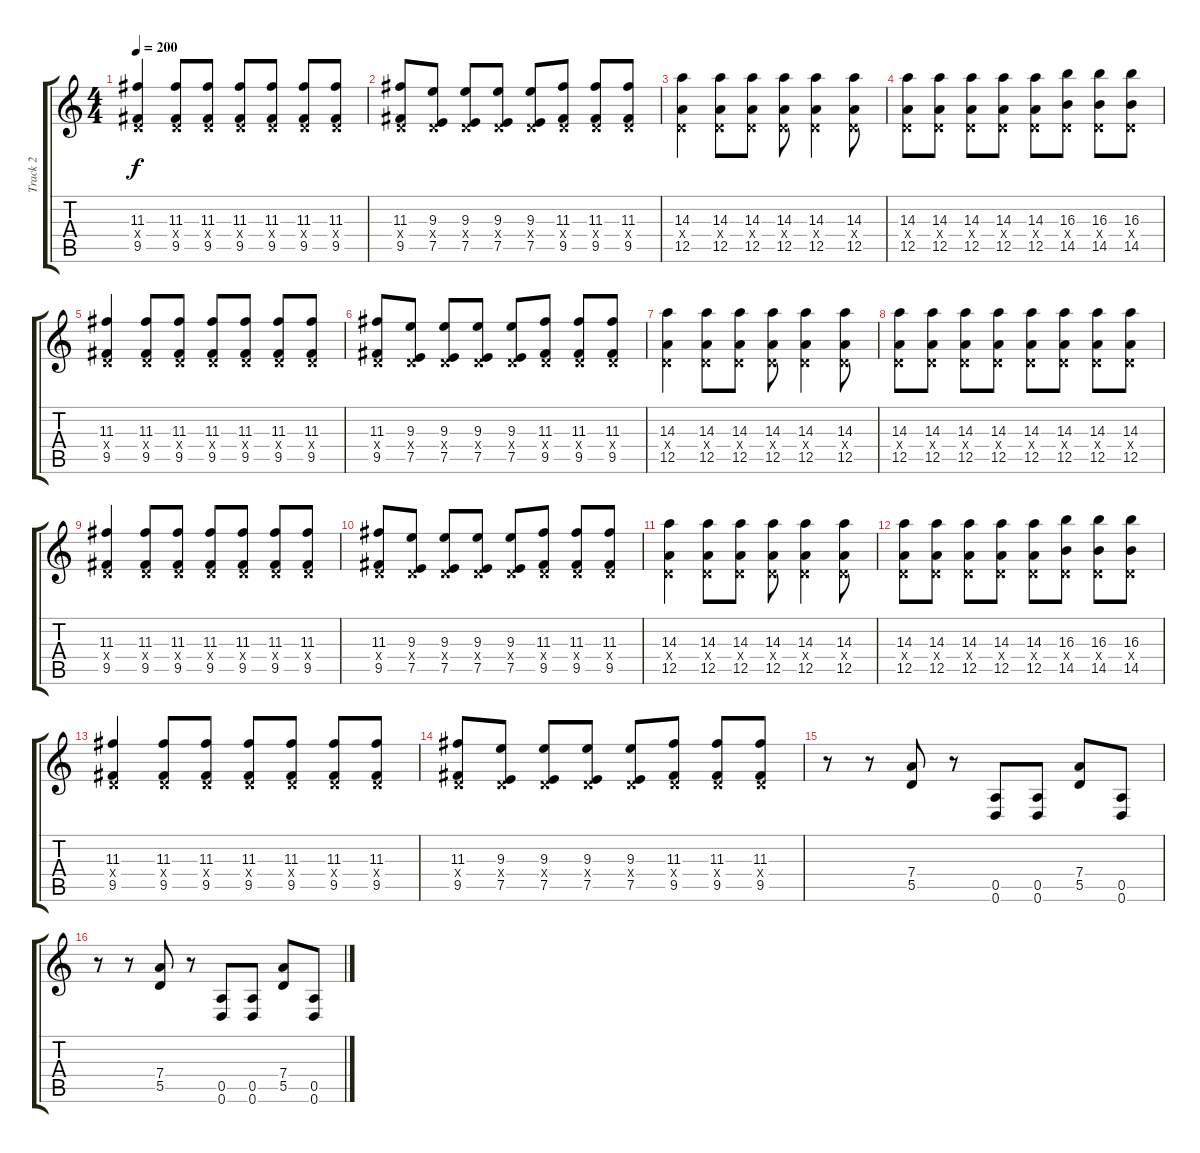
\track ("Track 2" "Track 2") {instrument distortionguitar}
\staff {score tabs}
\tuning (E4 B3 G3 D3 A2 D2) {hide}
\ts (4 4)
\tempo 200
\clef g2
\ks c
(11.3 0.4{x} 9.5).4{dy f} (11.3 0.4{x} 9.5).8 (11.3 0.4{x} 9.5).8 (11.3 0.4{x} 9.5).8 (11.3 0.4{x} 9.5).8 (11.3 0.4{x} 9.5).8 (11.3 0.4{x} 9.5).8 |
(11.3 0.4{x} 9.5).8 (9.3 0.4{x} 7.5).8 (9.3 0.4{x} 7.5).8 (9.3 0.4{x} 7.5).8 (9.3 0.4{x} 7.5).8 (11.3 0.4{x} 9.5).8 (11.3 0.4{x} 9.5).8 (11.3 0.4{x} 9.5).8 |
(14.3 0.4{x} 12.5).4 (14.3 0.4{x} 12.5).8 (14.3 0.4{x} 12.5).8 (14.3 0.4{x} 12.5).8 (14.3 0.4{x} 12.5).4 (14.3 0.4{x} 12.5).8 |
(14.3 0.4{x} 12.5).8 (14.3 0.4{x} 12.5).8 (14.3 0.4{x} 12.5).8 (14.3 0.4{x} 12.5).8 (14.3 0.4{x} 12.5).8 (16.3 0.4{x} 14.5).8 (16.3 0.4{x} 14.5).8 (16.3 0.4{x} 14.5).8 |
(11.3 0.4{x} 9.5).4 (11.3 0.4{x} 9.5).8 (11.3 0.4{x} 9.5).8 (11.3 0.4{x} 9.5).8 (11.3 0.4{x} 9.5).8 (11.3 0.4{x} 9.5).8 (11.3 0.4{x} 9.5).8 |
(11.3 0.4{x} 9.5).8 (9.3 0.4{x} 7.5).8 (9.3 0.4{x} 7.5).8 (9.3 0.4{x} 7.5).8 (9.3 0.4{x} 7.5).8 (11.3 0.4{x} 9.5).8 (11.3 0.4{x} 9.5).8 (11.3 0.4{x} 9.5).8 |
(14.3 0.4{x} 12.5).4 (14.3 0.4{x} 12.5).8 (14.3 0.4{x} 12.5).8 (14.3 0.4{x} 12.5).8 (14.3 0.4{x} 12.5).4 (14.3 0.4{x} 12.5).8 |
(14.3 0.4{x} 12.5).8 (14.3 0.4{x} 12.5).8 (14.3 0.4{x} 12.5).8 (14.3 0.4{x} 12.5).8 (14.3 0.4{x} 12.5).8 (14.3 0.4{x} 12.5).8 (14.3 0.4{x} 12.5).8 (14.3 0.4{x} 12.5).8 |
(11.3 0.4{x} 9.5).4 (11.3 0.4{x} 9.5).8 (11.3 0.4{x} 9.5).8 (11.3 0.4{x} 9.5).8 (11.3 0.4{x} 9.5).8 (11.3 0.4{x} 9.5).8 (11.3 0.4{x} 9.5).8 |
(11.3 0.4{x} 9.5).8 (9.3 0.4{x} 7.5).8 (9.3 0.4{x} 7.5).8 (9.3 0.4{x} 7.5).8 (9.3 0.4{x} 7.5).8 (11.3 0.4{x} 9.5).8 (11.3 0.4{x} 9.5).8 (11.3 0.4{x} 9.5).8 |
(14.3 0.4{x} 12.5).4 (14.3 0.4{x} 12.5).8 (14.3 0.4{x} 12.5).8 (14.3 0.4{x} 12.5).8 (14.3 0.4{x} 12.5).4 (14.3 0.4{x} 12.5).8 |
(14.3 0.4{x} 12.5).8 (14.3 0.4{x} 12.5).8 (14.3 0.4{x} 12.5).8 (14.3 0.4{x} 12.5).8 (14.3 0.4{x} 12.5).8 (16.3 0.4{x} 14.5).8 (16.3 0.4{x} 14.5).8 (16.3 0.4{x} 14.5).8 |
(11.3 0.4{x} 9.5).4 (11.3 0.4{x} 9.5).8 (11.3 0.4{x} 9.5).8 (11.3 0.4{x} 9.5).8 (11.3 0.4{x} 9.5).8 (11.3 0.4{x} 9.5).8 (11.3 0.4{x} 9.5).8 |
(11.3 0.4{x} 9.5).8 (9.3 0.4{x} 7.5).8 (9.3 0.4{x} 7.5).8 (9.3 0.4{x} 7.5).8 (9.3 0.4{x} 7.5).8 (11.3 0.4{x} 9.5).8 (11.3 0.4{x} 9.5).8 (11.3 0.4{x} 9.5).8 |
r.8 r.8 (7.4 5.5).8 r.8 (0.5 0.6).8 (0.5 0.6).8 (7.4 5.5).8 (0.5 0.6).8 |
r.8 r.8 (7.4 5.5).8 r.8 (0.5 0.6).8 (0.5 0.6).8 (7.4 5.5).8 (0.5 0.6).8
